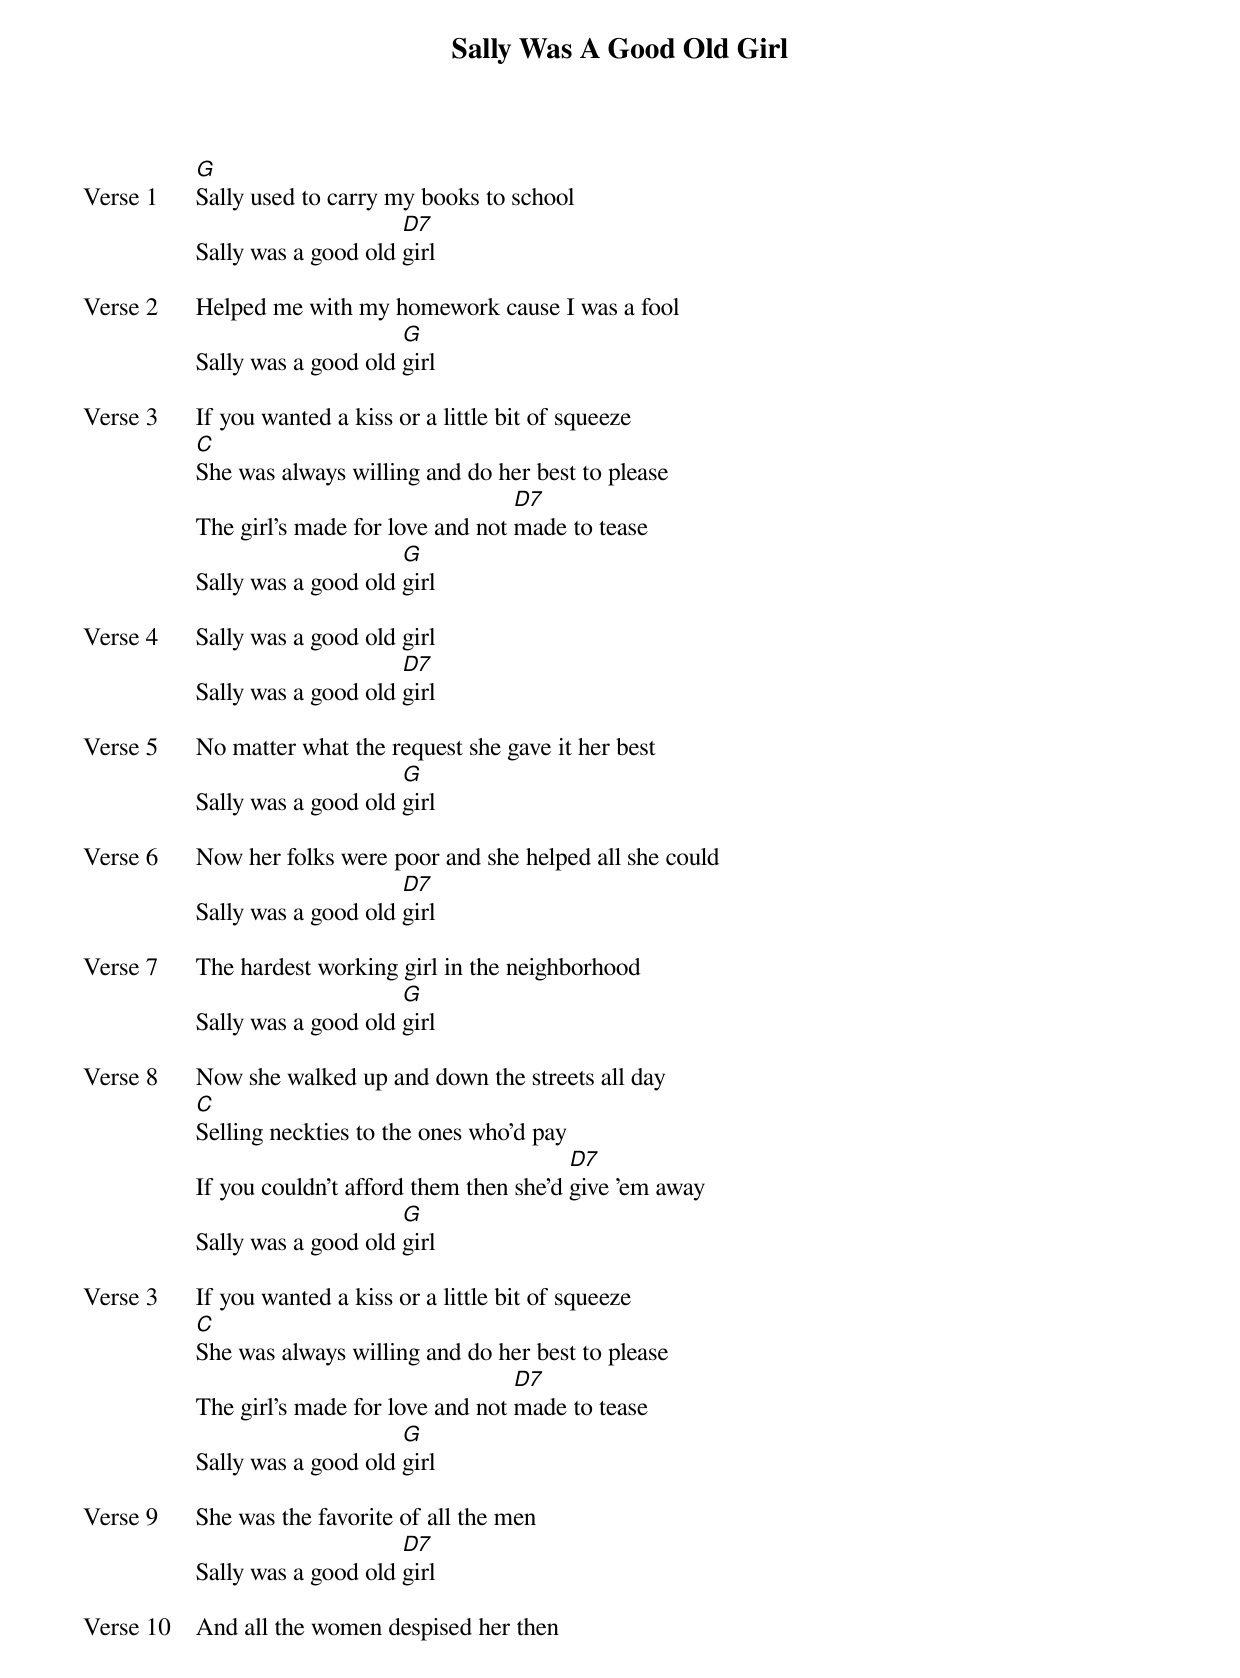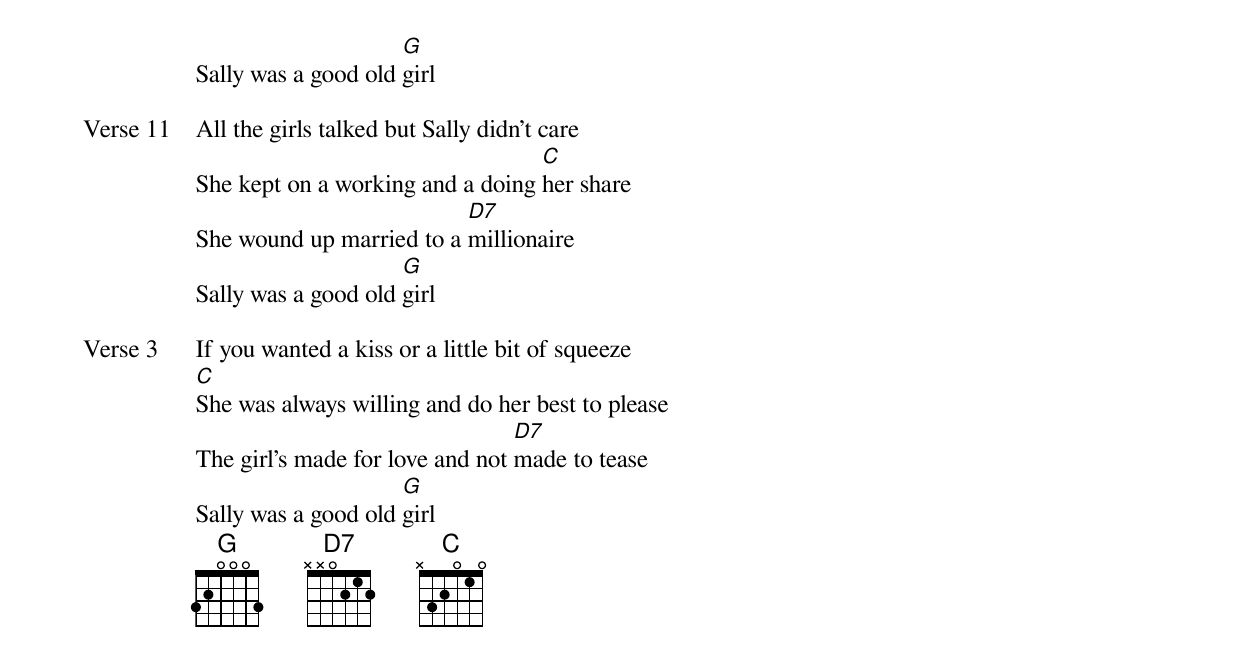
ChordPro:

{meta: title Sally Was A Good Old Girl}
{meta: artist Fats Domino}
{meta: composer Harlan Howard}
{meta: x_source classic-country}
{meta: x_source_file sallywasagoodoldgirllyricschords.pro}
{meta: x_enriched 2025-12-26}

{start_of_verse: Verse 1}
[G]Sally used to carry my books to school
Sally was a good old [D7]girl
{end_of_verse}

{start_of_verse: Verse 2}
Helped me with my homework cause I was a fool
Sally was a good old [G]girl
{end_of_verse}

{start_of_verse: Verse 3}
If you wanted a kiss or a little bit of squeeze
[C]She was always willing and do her best to please
The girl's made for love and not [D7]made to tease
Sally was a good old [G]girl
{end_of_verse}

{start_of_verse: Verse 4}
Sally was a good old girl
Sally was a good old [D7]girl
{end_of_verse}

{start_of_verse: Verse 5}
No matter what the request she gave it her best
Sally was a good old [G]girl
{end_of_verse}

{start_of_verse: Verse 6}
Now her folks were poor and she helped all she could
Sally was a good old [D7]girl
{end_of_verse}

{start_of_verse: Verse 7}
The hardest working girl in the neighborhood
Sally was a good old [G]girl
{end_of_verse}

{start_of_verse: Verse 8}
Now she walked up and down the streets all day
[C]Selling neckties to the ones who'd pay
If you couldn't afford them then she'd [D7]give 'em away
Sally was a good old [G]girl
{end_of_verse}

{start_of_verse: Verse 3}
If you wanted a kiss or a little bit of squeeze
[C]She was always willing and do her best to please
The girl's made for love and not [D7]made to tease
Sally was a good old [G]girl
{end_of_verse}

{start_of_verse: Verse 9}
She was the favorite of all the men
Sally was a good old [D7]girl
{end_of_verse}

{start_of_verse: Verse 10}
And all the women despised her then
Sally was a good old [G]girl
{end_of_verse}

{start_of_verse: Verse 11}
All the girls talked but Sally didn't care
She kept on a working and a doing [C]her share
She wound up married to a [D7]millionaire
Sally was a good old [G]girl
{end_of_verse}

{start_of_verse: Verse 3}
If you wanted a kiss or a little bit of squeeze
[C]She was always willing and do her best to please
The girl's made for love and not [D7]made to tease
Sally was a good old [G]girl
{end_of_verse}
